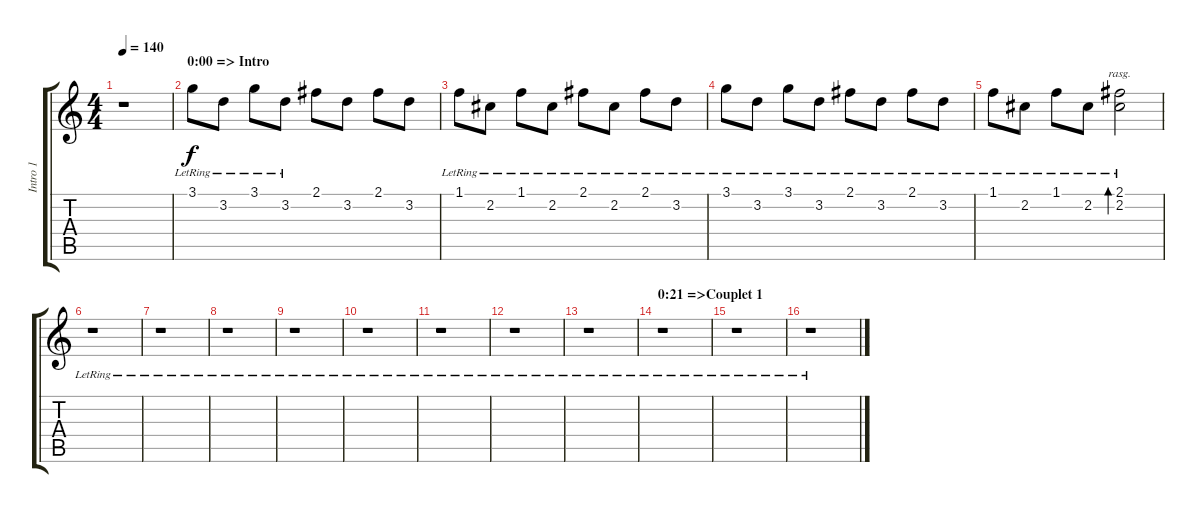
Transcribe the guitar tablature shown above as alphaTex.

\track ("Intro 1" "Intro 1") {instrument acousticguitarnylon}
\staff {score tabs}
\tuning (E4 B3 G3 D3 A2 E2) {hide}
\ts (4 4)
\tempo 140
\clef g2
\ks c
r.1{dy f instrument acousticguitarnylon} |
\section ("" "0:00 => Intro")
3.1{lr}.8 3.2{lr}.8 3.1{lr}.8 3.2{lr}.8 2.1.8 3.2.8 2.1.8 3.2.8 |
1.1{lr}.8 2.2{lr}.8 1.1{lr}.8 2.2{lr}.8 2.1{lr}.8 2.2{lr}.8 2.1{lr}.8 3.2{lr}.8 |
3.1{lr}.8 3.2{lr}.8 3.1{lr}.8 3.2{lr}.8 2.1{lr}.8 3.2{lr}.8 2.1{lr}.8 3.2{lr}.8 |
1.1{lr}.8 2.2{lr}.8 1.1{lr}.8 2.2{lr}.8 (2.1{lr} 2.2{lr}).2{bd 480 rasg ii} |
r.1 |
r.1 |
r.1 |
r.1 |
r.1 |
r.1 |
r.1 |
r.1 |
\section ("" "0:21 =>Couplet 1")
r.1 |
r.1 |
r.1
